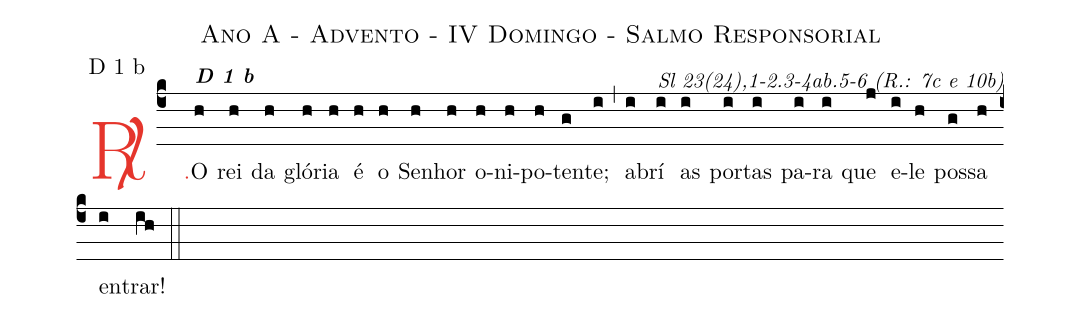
name: Ano A - Advento - IV Domingo - Salmo Responsorial;
mode: D 1 b;
commentary: Sl 23(24),1-2.3-4ab.5-6 (R.: 7c e 10b);
%%
(c4)

<c><sp>R/</sp>.</c>() O<alt>\textbf{D 1 b}</alt>(h) rei(h) da(h) gló(h)ria(h) é(h) o(h) Se(h)nhor(h) o(h)ni(h)po(h)ten(g)te;(i) (,)
a(i)brí(i) as(i) por(i)tas(i) pa(i)ra(i) que(j) e(i)le(h) pos(g)sa(h) en(i)trar!(ih)

(::)
